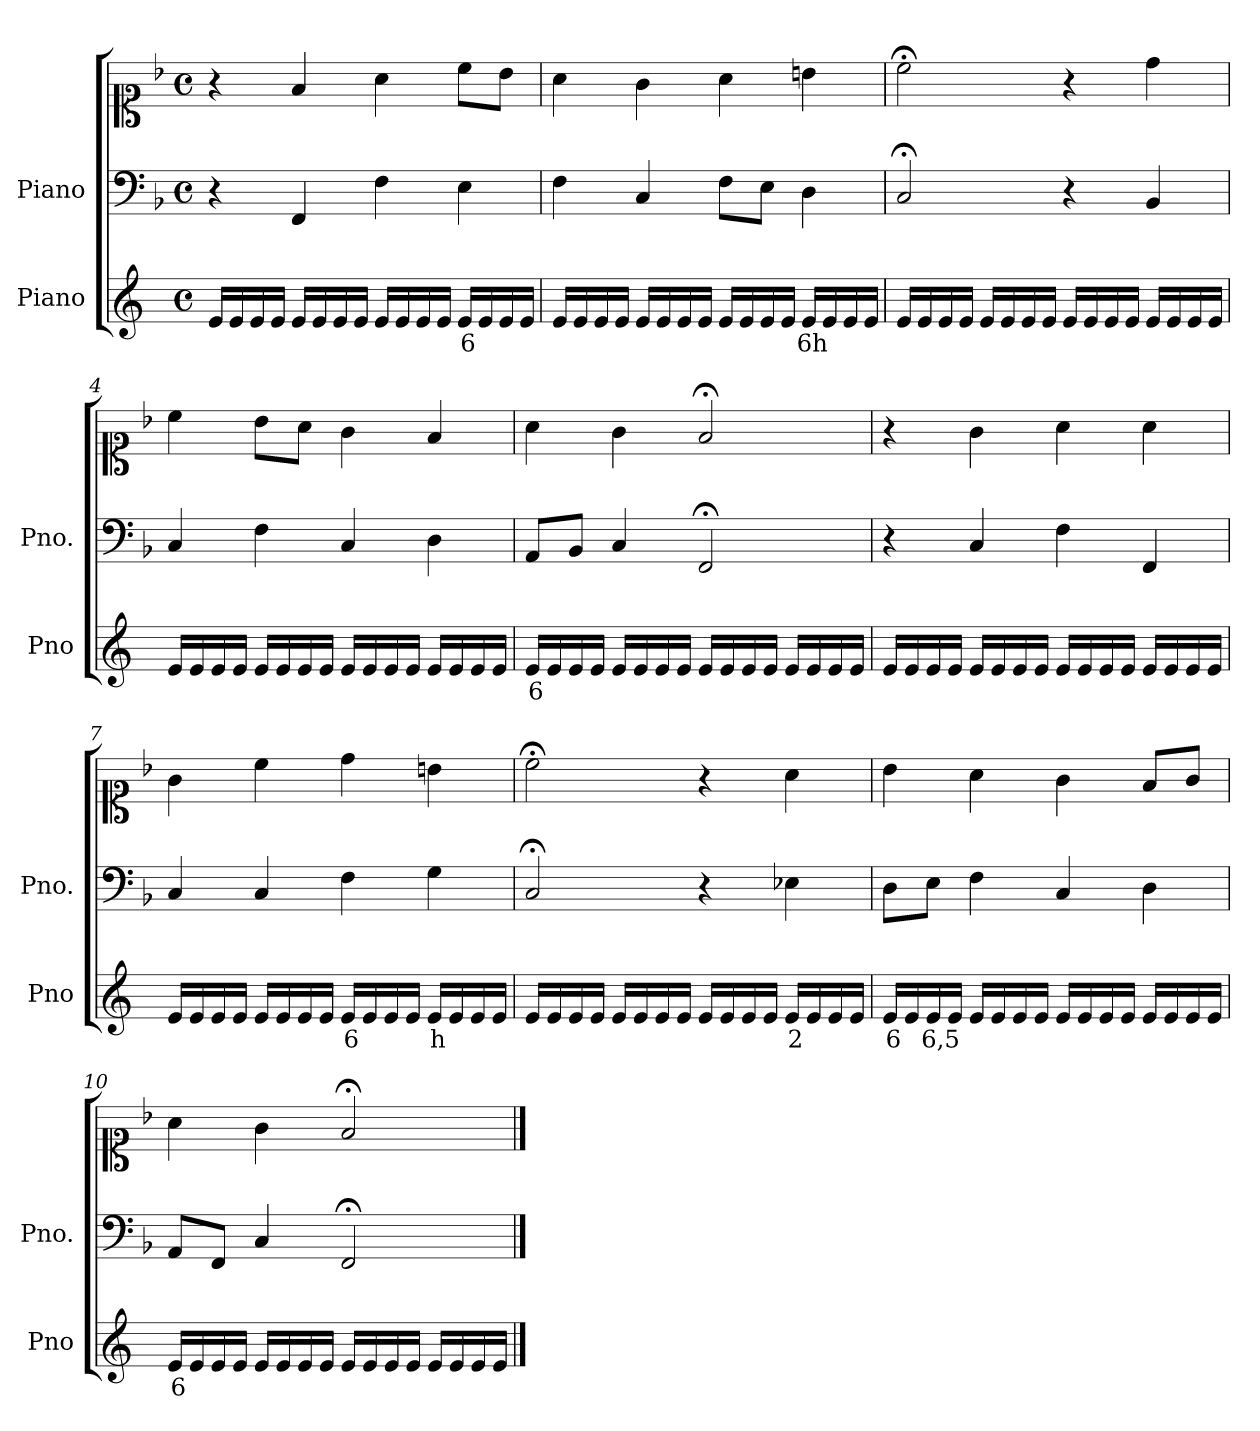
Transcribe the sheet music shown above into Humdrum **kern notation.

**kern	**text	**kern	**kern
*part2	*part2	*part1	*part1
*staff3	*staff3	*staff2	*staff1
*I"Piano	*	*I"Piano	*
*I'Pno	*	*I'Pno.	*
*clefG2	*	*clefF4	*clefC1
*k[]	*	*k[b-]	*k[b-]
*M4/4	*	*M4/4	*M4/4
*met(c)	*	*met(c)	*met(c)
=1	=1	=1	=1
16e/LL	.	4r	4r
16e/	.	.	.
16e/	.	.	.
16e/JJ	.	.	.
16e/LL	.	4FF/	4f/
16e/	.	.	.
16e/	.	.	.
16e/JJ	.	.	.
16e/LL	.	4F\	4a\
16e/	.	.	.
16e/	.	.	.
16e/JJ	.	.	.
!	!LO:LY:b	!	!
16e/LL	6	4E\	8cc\L
16e/	.	.	.
16e/	.	.	8b-\J
16e/JJ	.	.	.
=2	=2	=2	=2
16e/LL	.	4F\	4a\
16e/	.	.	.
16e/	.	.	.
16e/JJ	.	.	.
16e/LL	.	4C/	4g\
16e/	.	.	.
16e/	.	.	.
16e/JJ	.	.	.
16e/LL	.	8F\L	4a\
16e/	.	.	.
!	!LO:LY:b	!	!
16e/	_	8E\J	.
16e/JJ	.	.	.
!	!LO:LY:b	!	!
16e/LL	6h	4D\	4bn\
16e/	.	.	.
16e/	.	.	.
16e/JJ	.	.	.
=3	=3	=3	=3
16e/LL	.	2C;</	2cc;<\
16e/	.	.	.
16e/	.	.	.
16e/JJ	.	.	.
16e/LL	.	.	.
16e/	.	.	.
16e/	.	.	.
16e/JJ	.	.	.
16e/LL	.	4r	4r
16e/	.	.	.
16e/	.	.	.
16e/JJ	.	.	.
16e/LL	.	4BB-/	4dd\
16e/	.	.	.
16e/	.	.	.
16e/JJ	.	.	.
=4	=4	=4	=4
16e/LL	.	4C/	4cc\
16e/	.	.	.
16e/	.	.	.
16e/JJ	.	.	.
16e/LL	.	4F\	8b-\L
16e/	.	.	.
16e/	.	.	8a\J
16e/JJ	.	.	.
16e/LL	.	4C/	4g\
16e/	.	.	.
16e/	.	.	.
16e/JJ	.	.	.
16e/LL	.	4D\	4f/
16e/	.	.	.
16e/	.	.	.
16e/JJ	.	.	.
=5	=5	=5	=5
!	!LO:LY:b	!	!
16e/LL	6	8AA/L	4a\
16e/	.	.	.
!	!LO:LY:b	!	!
16e/	_	8BB-/J	.
16e/JJ	.	.	.
16e/LL	.	4C/	4g\
16e/	.	.	.
16e/	.	.	.
16e/JJ	.	.	.
16e/LL	.	2FF;</	2f;</
16e/	.	.	.
16e/	.	.	.
16e/JJ	.	.	.
16e/LL	.	.	.
16e/	.	.	.
16e/	.	.	.
16e/JJ	.	.	.
=6	=6	=6	=6
16e/LL	.	4r	4r
16e/	.	.	.
16e/	.	.	.
16e/JJ	.	.	.
16e/LL	.	4C/	4g\
16e/	.	.	.
16e/	.	.	.
16e/JJ	.	.	.
16e/LL	.	4F\	4a\
16e/	.	.	.
16e/	.	.	.
16e/JJ	.	.	.
16e/LL	.	4FF/	4a\
16e/	.	.	.
16e/	.	.	.
16e/JJ	.	.	.
=7	=7	=7	=7
16e/LL	.	4C/	4g\
16e/	.	.	.
16e/	.	.	.
16e/JJ	.	.	.
16e/LL	.	4C/	4cc\
16e/	.	.	.
16e/	.	.	.
16e/JJ	.	.	.
!	!LO:LY:b	!	!
16e/LL	6	4F\	4dd\
16e/	.	.	.
16e/	.	.	.
16e/JJ	.	.	.
!	!LO:LY:b	!	!
16e/LL	h	4G\	4bn\
16e/	.	.	.
16e/	.	.	.
16e/JJ	.	.	.
=8	=8	=8	=8
16e/LL	.	2C;</	2cc;<\
16e/	.	.	.
16e/	.	.	.
16e/JJ	.	.	.
16e/LL	.	.	.
16e/	.	.	.
16e/	.	.	.
16e/JJ	.	.	.
16e/LL	.	4r	4r
16e/	.	.	.
16e/	.	.	.
16e/JJ	.	.	.
!	!LO:LY:b	!	!
16e/LL	2	4E-X\	4a\
16e/	.	.	.
16e/	.	.	.
16e/JJ	.	.	.
=9	=9	=9	=9
!	!LO:LY:b	!	!
16e/LL	6	8D\L	4b-\
16e/	.	.	.
!	!LO:LY:b	!	!
16e/	6,5	8E\J	.
16e/JJ	.	.	.
16e/LL	.	4F\	4a\
16e/	.	.	.
16e/	.	.	.
16e/JJ	.	.	.
16e/LL	.	4C/	4g\
16e/	.	.	.
16e/	.	.	.
16e/JJ	.	.	.
16e/LL	.	4D\	8f/L
16e/	.	.	.
16e/	.	.	8g/J
16e/JJ	.	.	.
=10	=10	=10	=10
!	!LO:LY:b	!	!
16e/LL	6	8AA/L	4a\
16e/	.	.	.
!	!LO:LY:b	!	!
16e/	_	8FF/J	.
16e/JJ	.	.	.
16e/LL	.	4C/	4g\
16e/	.	.	.
16e/	.	.	.
16e/JJ	.	.	.
16e/LL	.	2FF;</	2f;</
16e/	.	.	.
16e/	.	.	.
16e/JJ	.	.	.
16e/LL	.	.	.
16e/	.	.	.
16e/	.	.	.
16e/JJ	.	.	.
==	==	==	==
*-	*-	*-	*-
